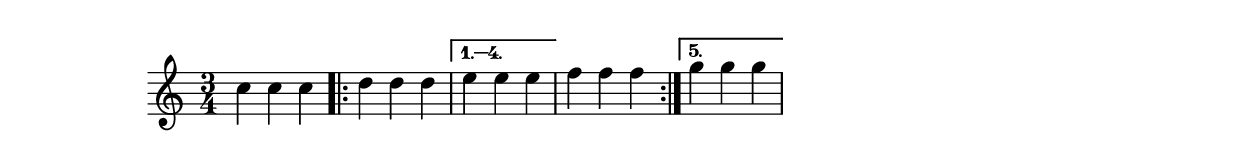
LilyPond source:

%% Do not edit this file; it is auto-generated from LSR http://lsr.dsi.unimi.it
%% This file is in the public domain.
\version "2.11.53"

\header {
  lsrtags = "repeats"

  texidoc = "
By default, the volta brackets will be drawn over all of the
alternative music, but it is possible to shorten them by setting
@code{voltaSpannerDuration}.  In the next example, the bracket only
lasts one measure, which is a duration of 3/4. 

"
  doctitle = "Shortening volta brackets"
} % begin verbatim
\relative c'' {
  \time 3/4
  c4 c c
  \set Score.voltaSpannerDuration = #(ly:make-moment 3 4)
  \repeat volta 5 { d4 d d }
  \alternative {
    {
      e4 e e
      f4 f f
    }
    { g4 g g }
  }
}
